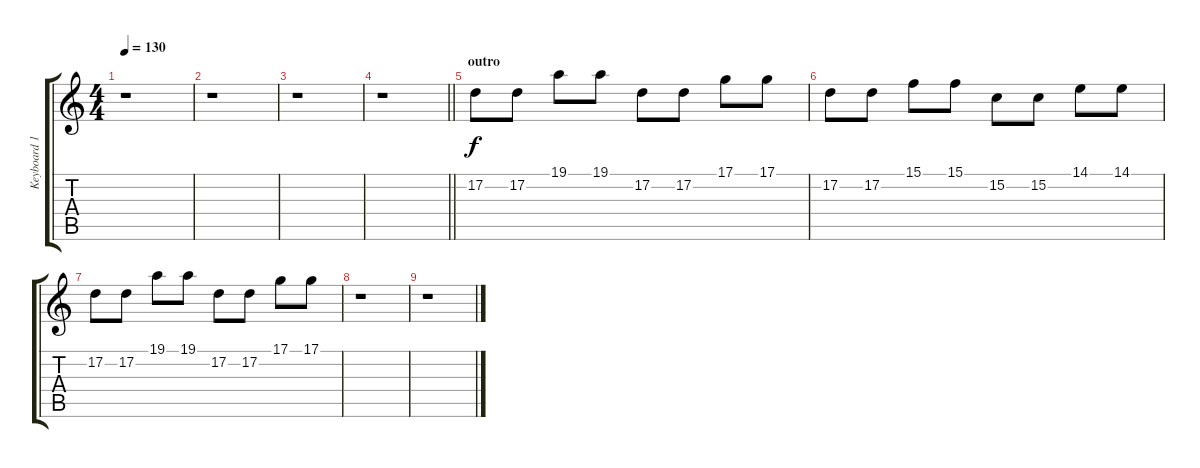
\track ("Keyboard 1 (Lead)" "Keyboard 1") {instrument synthbrass1}
\staff {score tabs}
\tuning (D4 A3 F3 C3 G2 C2) {hide}
\ts (4 4)
\tempo 130
\clef g2
\ks c
r.1{dy f} |
r.1 |
r.1 |
\barLineRight lightlight
r.1 |
\section ("" "outro")
17.2.8{volume 10 instrument synthbrass1} 17.2.8 19.1.8 19.1.8 17.2.8 17.2.8 17.1.8 17.1.8 |
17.2.8 17.2.8 15.1.8 15.1.8 15.2.8 15.2.8 14.1.8 14.1.8 |
17.2.8 17.2.8 19.1.8 19.1.8 17.2.8 17.2.8 17.1.8 17.1.8 |
r.1 |
r.1
